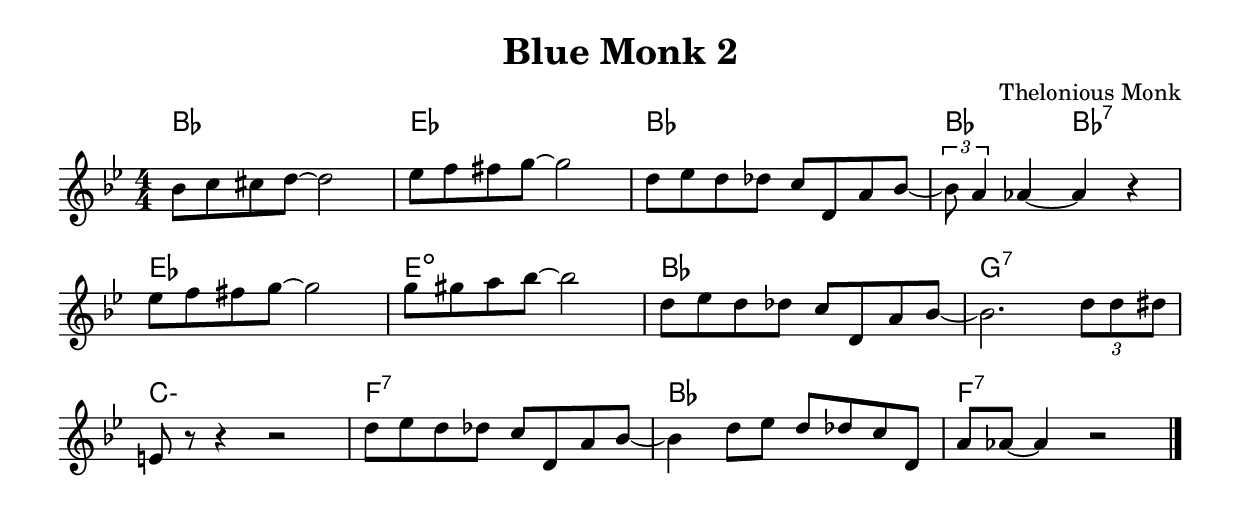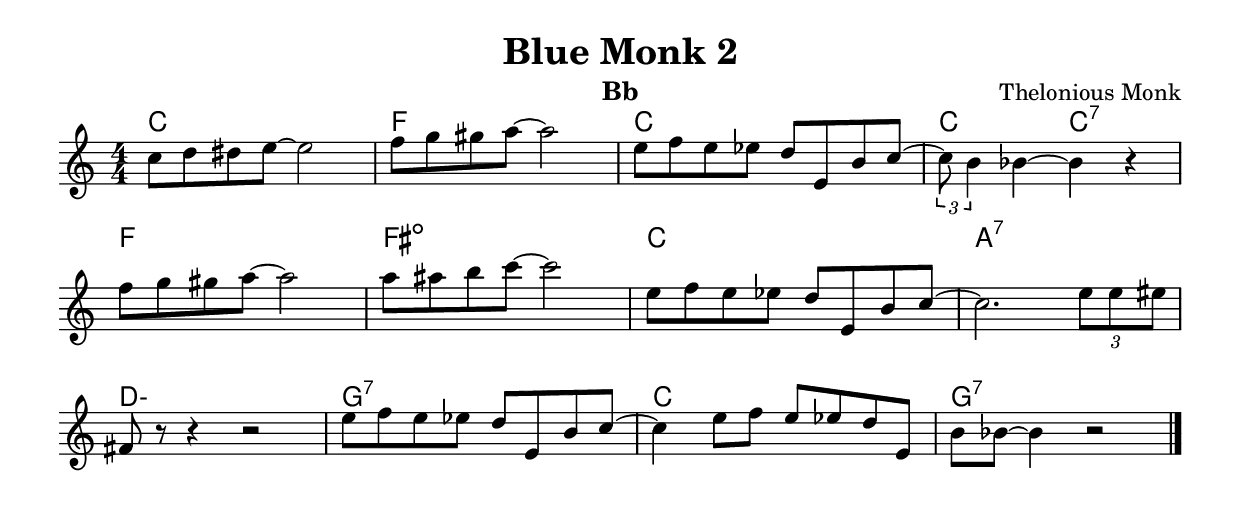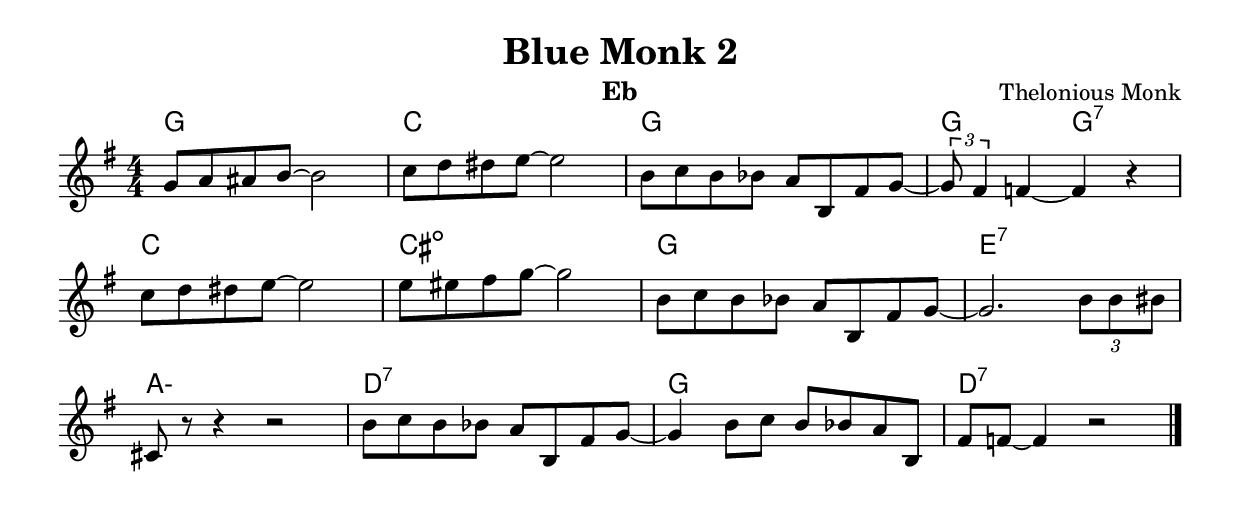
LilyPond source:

\version "2.20.0"

\version "2.20.0"

\layout {
  indent = #0
  \set minorChordModifier = \markup { "-" }
  \context {
    \Score
    \omit BarNumber
  }
  \override Glissando.style = #'zigzag
}


\header
{
  title = "Blue Monk 2"
  composer = "Thelonious Monk"
}

music = <<
	\chords
	{
	  bes1 es1 bes1 bes2 bes2:7
	  es1 e1:dim bes1 g1:7
	  c1:m f1:7 bes1 f1:7
	}

	\relative
	{
	  \key bes \major
	  \time 4/4
	  \numericTimeSignature

	  bes'8[ c cis d]~ d2
          es8[ f fis g]~ g2
	  d8[ es d des] c8[ d, a' bes]~
	  \tuplet 3/2 { bes8 a4 } as4~ as4 r4
	  \break

	  es'8[ f fis g]~ g2
	  g8[ gis a bes]~ bes2
	  d,8[ es d des] c8[ d, a' bes]~
	  bes2. \tuplet 3/2 { d8 d dis }
	  \break
	  
	  e,8 r8 r4 r2
	  d'8[ es d des] c8[ d, a' bes]~
	  bes4 d8[ es8] d8[ des c d,]
	  a'8[ as8]~ as4 r2
	  \bar "|."
	}
>>

\book
{
	\score
	{
		\music
	}
}

\book
{
	\bookOutputSuffix "Bb"

	\header{
		instrument = "Bb"
	}

	\score
	{
		\transpose g a
		\relative c
		{
			\music
		}
	}
}

\book
{
	\bookOutputSuffix "Eb"

	\header{
		instrument = "Eb"
	}

	\score
	{
		\transpose g e
		\relative c
		{
			\music
		}
	}
}

